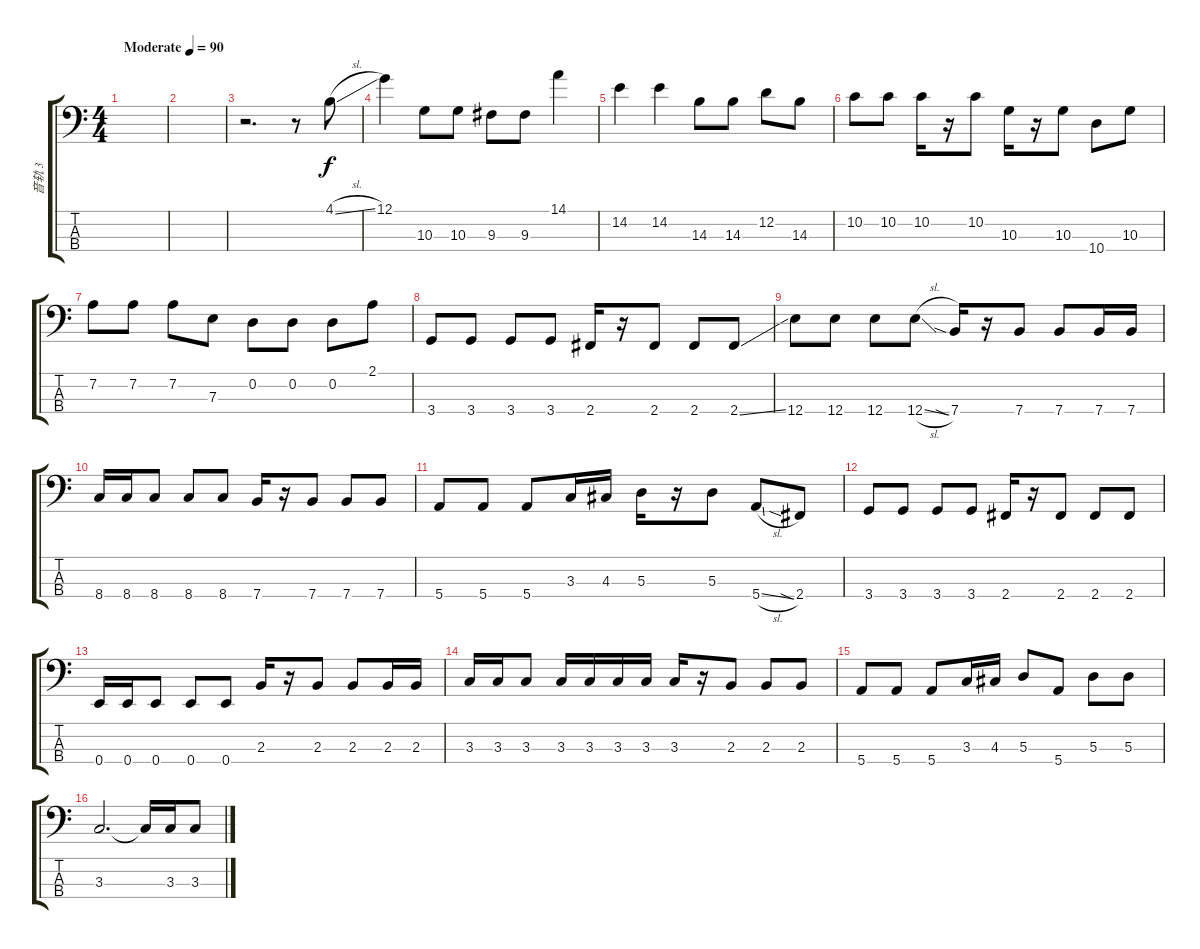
\track ("音轨 3" "音轨 3") {instrument electricbassfinger}
\staff {score tabs}
\tuning (G2 D2 A1 E1) {hide}
\ts (4 4)
\tempo (90 "Moderate")
\clef f4
\ks c
|
|
r.2{d} r.8 4.1{sl}.8 |
12.1.4 10.3.8 10.3.8 9.3.8 9.3.8 14.1.4 |
14.2.4 14.2.4 14.3.8 14.3.8 12.2.8 14.3.8 |
10.2.8 10.2.8 10.2.16 r.16 10.2.8 10.3.16 r.16 10.3.8 10.4.8 10.3.8 |
7.2.8 7.2.8 7.2.8 7.3.8 0.2.8 0.2.8 0.2.8 2.1.8 |
3.4.8 3.4.8 3.4.8 3.4.8 2.4.16 r.16 2.4.8 2.4.8 2.4{ss}.8 |
12.4.8 12.4.8 12.4.8 12.4{sl}.8 7.4{sia}.16 r.16 7.4.8 7.4.8 7.4.16 7.4.16 |
8.4.16 8.4.16 8.4.8 8.4.8 8.4.8 7.4.16 r.16 7.4.8 7.4.8 7.4.8 |
5.4.8 5.4.8 5.4.8 3.3.16 4.3.16 5.3.16 r.16 5.3.8 5.4{sl}.8 2.4{sia}.8 |
3.4.8 3.4.8 3.4.8 3.4.8 2.4.16 r.16 2.4.8 2.4.8 2.4.8 |
0.4.16 0.4.16 0.4.8 0.4.8 0.4.8 2.3.16 r.16 2.3.8 2.3.8 2.3.16 2.3.16 |
3.3.16 3.3.16 3.3.8 3.3.16 3.3.16 3.3.16 3.3.16 3.3.16 r.16 2.3.8 2.3.8 2.3.8 |
5.4.8 5.4.8 5.4.8 3.3.16 4.3.16 5.3.8 5.4.8 5.3.8 5.3.8 |
3.3.2{d} 3.3{t}.16 3.3.16 3.3.8
